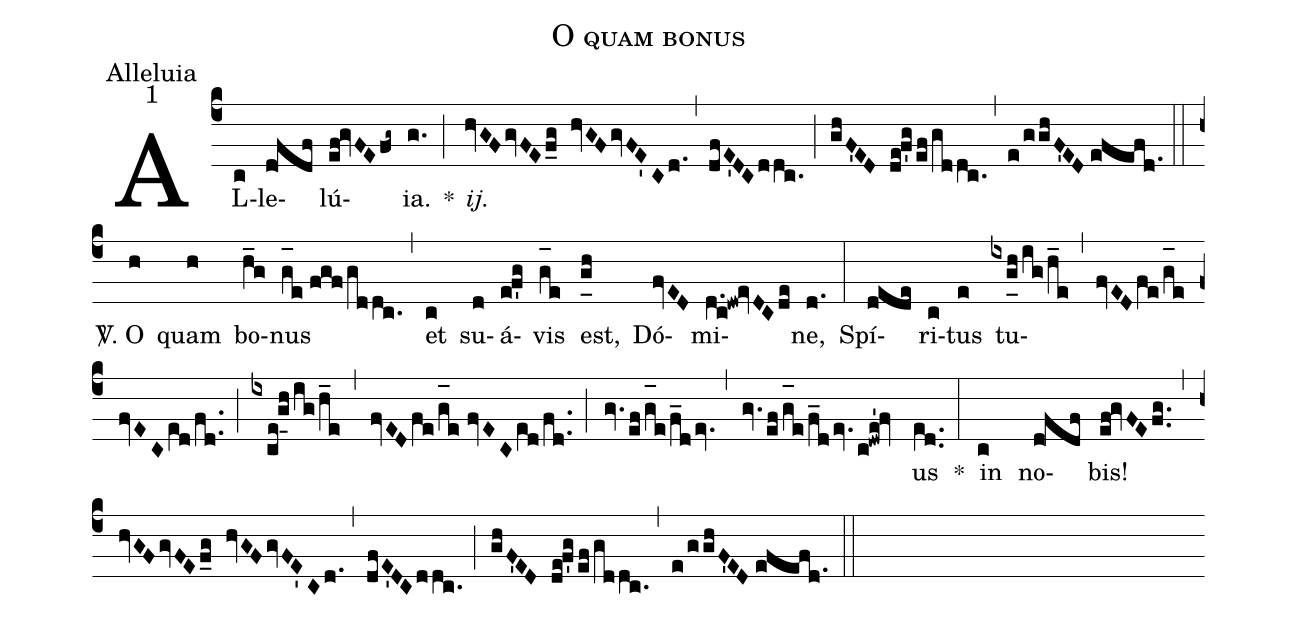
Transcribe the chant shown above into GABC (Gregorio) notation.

name:O quam bonus;
office-part:Alleluia;
mode:1;
%%
(c4) AL(c)le(d!fdf)lú(ef!gvFEfg~){ia}.(g.) *(;) <i>ij.</i>(hvGFgvFEf_g hvGFgvFE'Cd.) (,) (dfE'DCddc.) (;) (ghF'ED de!f'g/ef/gddc.) (,) (e/gghF'ED//efefd.) (::) <sp>V/</sp>. O(h) quam(h) bo(h_g)nus(g_[oh:h]e//fgf/gddc.) (,) et(c) su(d)á(ef'g)vis(g_[oh:h]e) est,(g_[uh:l]h) Dó(fvED)mi(d.c!dw!evDCde)ne,(d.) (:) Spí(dede)ri(c)tus(e) tu(ixg_[uh:l]h/ig/h_e)(,)(fvEDfe/g_[oh:h]e//fvECe[ll:1]d/fd..)(;)(ixce!g_4[uh:l]h/ig/h_e)(,)(fvEDfe/g_[oh:h]e//fvECe[ll:1]d/fd..)(;)(gv.ef/g_[oh:h]e/f_dev.)(,)(gv./!ef/!g_[oh:h]e/!f_d/!ev.c!dwe'!fv)us(e[ll:1]d..) *(:) in(c) no(d!fdf)bis!(ef!gvFEfg..) (,) (hvGFgvFEf_g hvGFgvFE'Cd.) (,) (dfE'DCddc.) (;) (ghF'ED de!f'g/ef/gddc.) (,) (e/gghF'ED//efefd.) (::)
